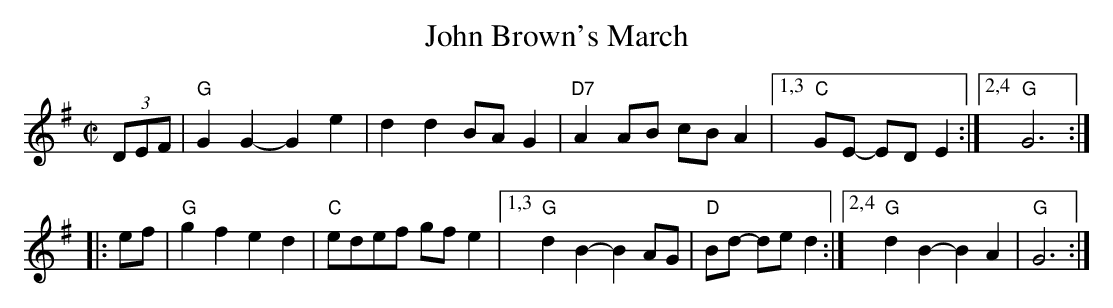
X:1
T: John Brown's March
M: C|
L: 1/8
K: G
(3DEF |\
"G"G2G2- G2e2 | d2d2 BAG2 | "D7"A2AB cBA2 |\
[1,3 "C"GE- ED E2 :|2,4 "G"G6 :|
|: ef |\
"G"g2f2 e2d2 | "C"edef gfe2 |\
[1,3 "G"d2B2- B2AG | "D"Bd- de d2 :|\
[2,4 "G"d2B2- B2A2 | "G"G6 :|
